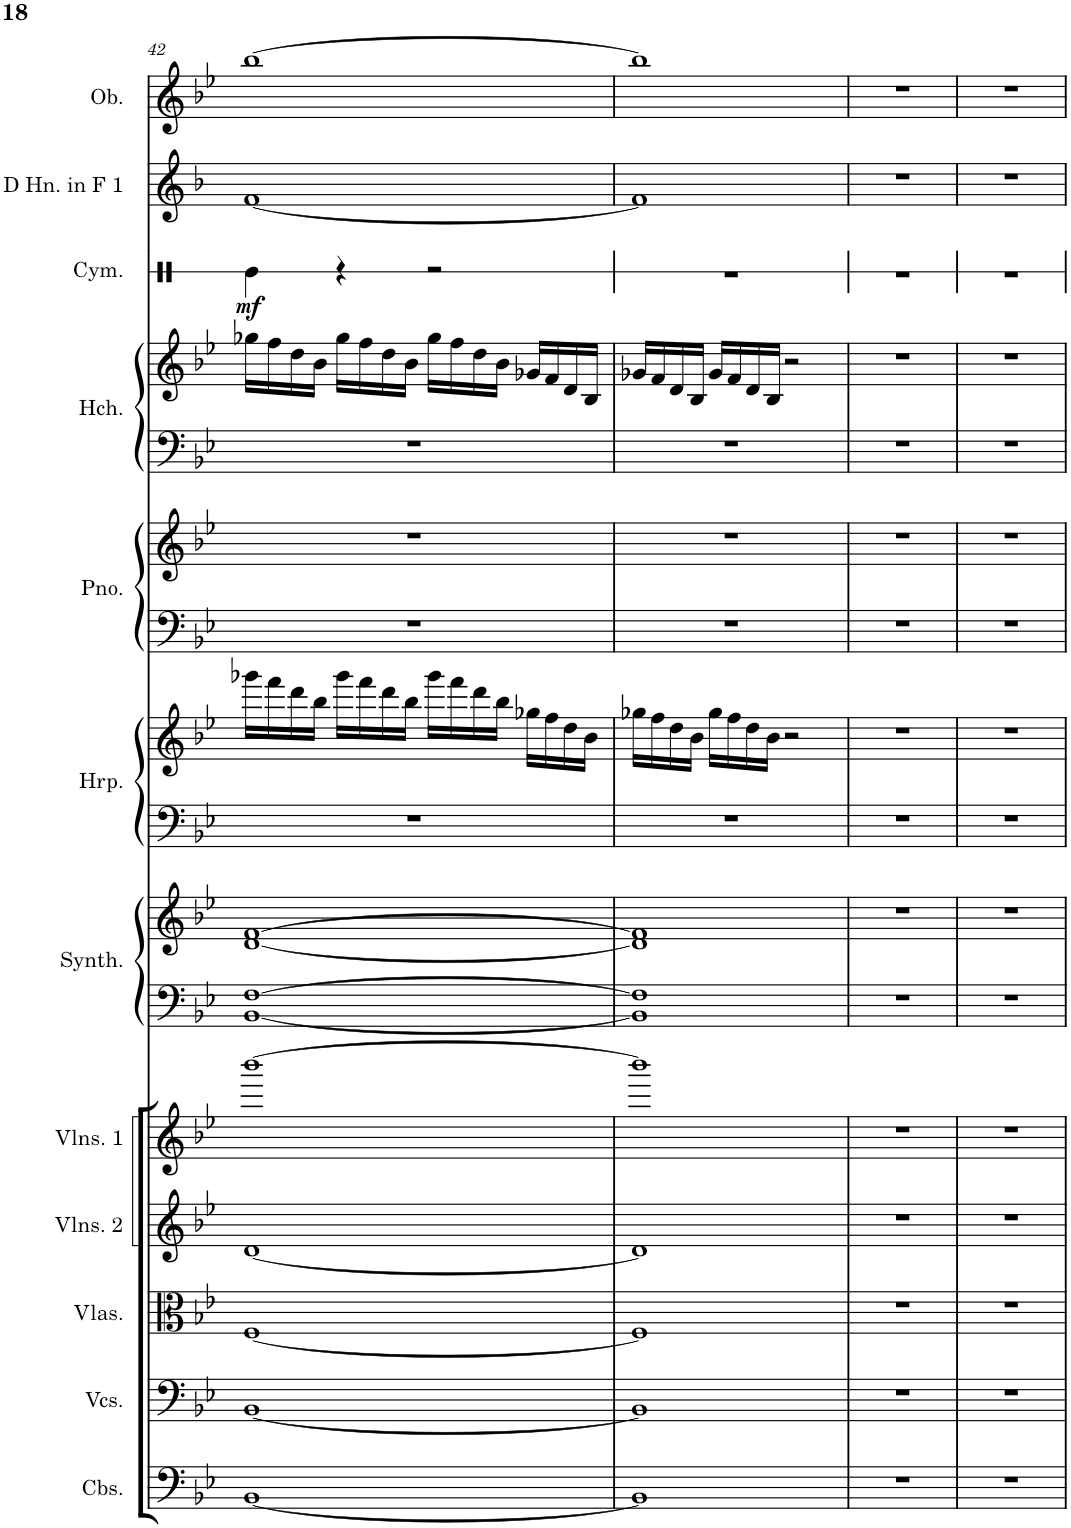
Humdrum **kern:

**kern	**kern	**kern	**kern	**kern	**kern	**kern	**kern	**kern	**kern	**kern	**kern	**kern	**kern	**dynam	**kern	**kern
*part12	*part11	*part10	*part9	*part8	*part7	*part7	*part6	*part6	*part5	*part5	*part4	*part4	*part3	*part3	*part2	*part1
*staff16	*staff15	*staff14	*staff13	*staff12	*staff11	*staff10	*staff9	*staff8	*staff7	*staff6	*staff5	*staff4	*staff3	*staff3	*staff2	*staff1
*I"Contrabasses	*I"Violoncellos	*I"Violas	*I"Violins 2	*I"Violins 1	*I"String Synthesiser	*	*I"Harp	*	*I"Piano	*	*I"Harpsichord	*	*I"Cymbal	*	*I"Horn in F 1	*I"Oboe
*I'Cbs.	*I'Vcs.	*I'Vlas.	*I'Vlns. 2	*I'Vlns. 1	*I'Synth.	*	*I'Hrp.	*	*I'Pno.	*	*I'Hch.	*	*I'Cym.	*	*	*I'Ob.
!!LO:PB:g=z
*clefF4	*clefF4	*clefC3	*clefG2	*clefG2	*clefF4	*clefG2	*clefF4	*clefG2	*clefF4	*clefG2	*clefF4	*clefG2	*clefX	*	*clefG2	*clefG2
*Trd7c12	*	*	*	*	*	*	*	*	*	*	*	*	*	*	*Trd4c7	*
*k[b-e-]	*k[b-e-]	*k[b-e-]	*k[b-e-]	*k[b-e-]	*k[b-e-]	*k[b-e-]	*k[b-e-]	*k[b-e-]	*k[b-e-]	*k[b-e-]	*k[b-e-]	*k[b-e-]	*k[]	*	*k[b-]	*k[b-e-]
*M4/4	*M4/4	*M4/4	*M4/4	*M4/4	*M4/4	*M4/4	*M4/4	*M4/4	*M4/4	*M4/4	*M4/4	*M4/4	*M4/4	*	*M4/4	*M4/4
=42	=42	=42	=42	=42	=42	=42	=42	=42	=42	=42	=42	=42	=42	=42	=42	=42
!	!	!	!	!	!	!	!	!	!	!	!	!	!	!LO:DY:b	!	!
[1BB-	[1BB-	[1F	[1d	[1bbb-	[1BB- [1F	[1d [1f	1r	16ggg-X\LL	1r	1r	1r	16gg-X\LL	4Re\	mf	[1f	[1bb-
.	.	.	.	.	.	.	.	16fff\	.	.	.	16ff\	.	.	.	.
.	.	.	.	.	.	.	.	16ddd\	.	.	.	16dd\	.	.	.	.
.	.	.	.	.	.	.	.	16bb-\JJ	.	.	.	16b-\JJ	.	.	.	.
.	.	.	.	.	.	.	.	16ggg-\LL	.	.	.	16gg-\LL	4r	.	.	.
.	.	.	.	.	.	.	.	16fff\	.	.	.	16ff\	.	.	.	.
.	.	.	.	.	.	.	.	16ddd\	.	.	.	16dd\	.	.	.	.
.	.	.	.	.	.	.	.	16bb-\JJ	.	.	.	16b-\JJ	.	.	.	.
.	.	.	.	.	.	.	.	16ggg-\LL	.	.	.	16gg-\LL	2r	.	.	.
.	.	.	.	.	.	.	.	16fff\	.	.	.	16ff\	.	.	.	.
.	.	.	.	.	.	.	.	16ddd\	.	.	.	16dd\	.	.	.	.
.	.	.	.	.	.	.	.	16bb-\JJ	.	.	.	16b-\JJ	.	.	.	.
.	.	.	.	.	.	.	.	16gg-X\LL	.	.	.	16g-X/LL	.	.	.	.
.	.	.	.	.	.	.	.	16ff\	.	.	.	16f/	.	.	.	.
.	.	.	.	.	.	.	.	16dd\	.	.	.	16d/	.	.	.	.
.	.	.	.	.	.	.	.	16b-\JJ	.	.	.	16B-/JJ	.	.	.	.
=43	=43	=43	=43	=43	=43	=43	=43	=43	=43	=43	=43	=43	=43	=43	=43	=43
1BB-]	1BB-]	1F]	1d]	1bbb-]	1BB-] 1F]	1d] 1f]	1r	16gg-X\LL	1r	1r	1r	16g-X/LL	1r	.	1f]	1bb-]
.	.	.	.	.	.	.	.	16ff\	.	.	.	16f/	.	.	.	.
.	.	.	.	.	.	.	.	16dd\	.	.	.	16d/	.	.	.	.
.	.	.	.	.	.	.	.	16b-\JJ	.	.	.	16B-/JJ	.	.	.	.
.	.	.	.	.	.	.	.	16gg-\LL	.	.	.	16g-/LL	.	.	.	.
.	.	.	.	.	.	.	.	16ff\	.	.	.	16f/	.	.	.	.
.	.	.	.	.	.	.	.	16dd\	.	.	.	16d/	.	.	.	.
.	.	.	.	.	.	.	.	16b-\JJ	.	.	.	16B-/JJ	.	.	.	.
.	.	.	.	.	.	.	.	2r	.	.	.	2r	.	.	.	.
=44	=44	=44	=44	=44	=44	=44	=44	=44	=44	=44	=44	=44	=44	=44	=44	=44
1r	1r	1r	1r	1r	1r	1r	1r	1r	1r	1r	1r	1r	1r	.	1r	1r
=45	=45	=45	=45	=45	=45	=45	=45	=45	=45	=45	=45	=45	=45	=45	=45	=45
1r	1r	1r	1r	1r	1r	1r	1r	1r	1r	1r	1r	1r	1r	.	1r	1r
=	=	=	=	=	=	=	=	=	=	=	=	=	=	=	=	=
*-	*-	*-	*-	*-	*-	*-	*-	*-	*-	*-	*-	*-	*-	*-	*-	*-
